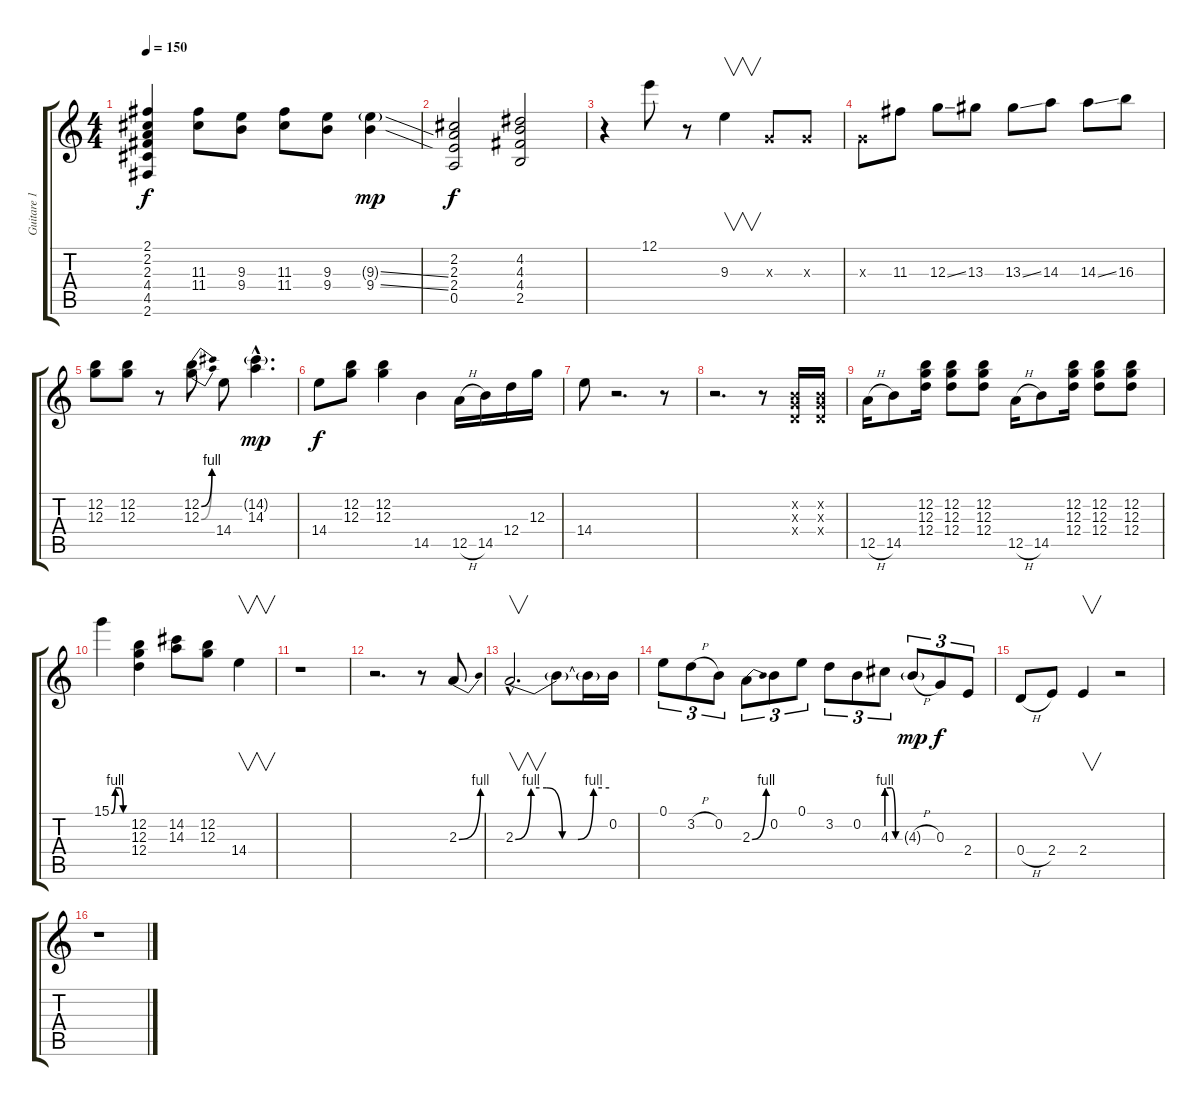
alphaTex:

\track ("Guitare 1" "Guitare 1") {instrument overdrivenguitar}
\staff {score tabs}
\tuning (E4 B3 G3 D3 A2 E2) {hide}
\ts (4 4)
\tempo 150
\clef g2
\ks c
(2.1{t} 2.2{t} 2.3{t} 4.4{t} 4.5{t} 2.6{t}).4{dy f} (11.3 11.4).8 (9.3 9.4).8 (11.3 11.4).8 (9.3 9.4).8 (9.3{ss g} 9.4{ss}).4{dy mp} |
(2.2 2.3 2.4 0.5).2{dy f} (4.2 4.3 4.4 2.5).2 |
r.4 12.1.8 r.8 9.3.4{v} 0.3{x}.8 0.3{x}.8 |
0.3{x}.8 11.3.8 12.3{ss}.8 13.3.8 13.3{ss}.8 14.3.8 14.3{ss}.8 16.3.8 |
(12.2 12.3).8 (12.2 12.3).8 r.8 (12.2{be (bend 0 0 60 4)} 12.3{be (bend 0 0 60 4)}).8 14.4.8 (14.2{g hac} 14.3{hac}).4{d dy mp} |
14.4.8{dy f} (12.2 12.3).8 (12.2 12.3).4 14.5.4 12.5{h}.16 14.5.16 12.4.16 12.3.16 |
14.4.8 r.2{d} r.8 |
r.2{d} r.8 (0.2{x} 0.3{x} 0.4{x}).16 (0.2{x} 0.3{x} 0.4{x}).16 |
12.5{h}.16 14.5.8 (12.2 12.3 12.4).16 (12.2 12.3 12.4).8 (12.2 12.3 12.4).8 12.5{h}.16 14.5.8 (12.2 12.3 12.4).16 (12.2 12.3 12.4).8 (12.2 12.3 12.4).8 |
15.1{be (custom 0 0 15 4 30 4 45 0 60 0)}.4 (12.2 12.3 12.4).4 (14.2 14.3).8 (12.2 12.3).8 14.4.4{v} |
r.1 |
r.2{d} r.8 2.3{be (bend 0 0 60 4)}.8 |
2.3{be (custom 0 0 10 4 20 4 30 0 40 0 50 4 60 4) hac}.2{v d} 2.3{t}.8 2.3{t}.16 0.2.16 |
0.1.8{tu (3 2)} 3.2{h}.8{tu (3 2)} 0.2.8{tu (3 2)} 2.3{be (bend 0 0 60 4)}.8{tu (3 2)} 0.2.8{tu (3 2)} 0.1.8{tu (3 2)} 3.2.8{tu (3 2)} 0.2.8{tu (3 2)} 4.3{be (custom 0 4 20 4 40 0 60 0)}.8{tu (3 2)} 4.3{h g}.8{tu (3 2) dy mp} 0.3.8{tu (3 2) dy f} 2.4.8{tu (3 2)} |
0.4{h}.8 2.4.8 2.4.4{v} r.2 |
r.1
